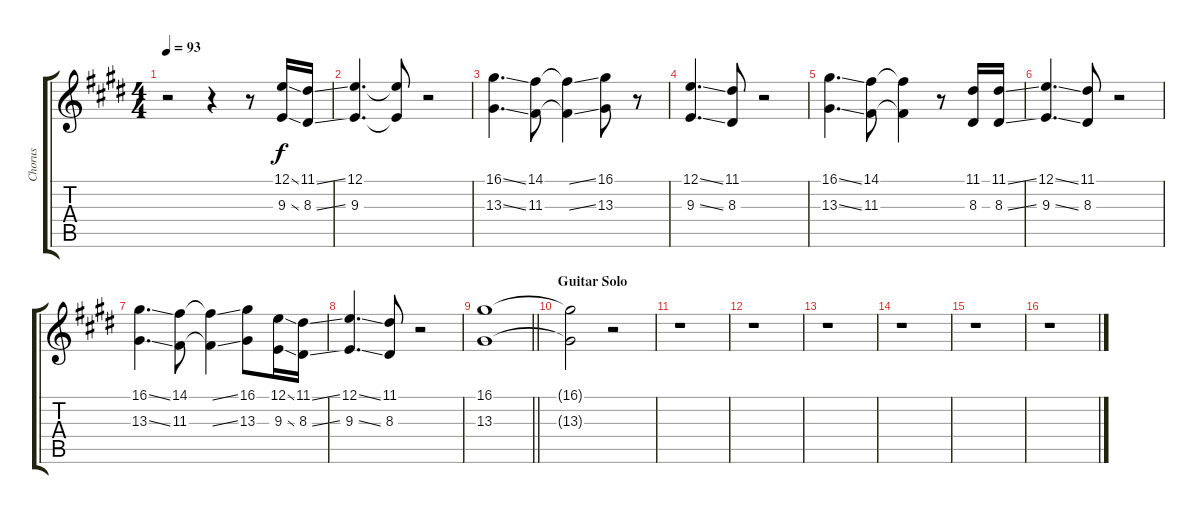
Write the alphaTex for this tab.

\track ("Chorus" "Chorus") {instrument lead6voice}
\staff {score tabs}
\tuning (E4 B3 G3 D3 A2 E2) {hide}
\ts (4 4)
\tempo 93
\clef g2
\ks e
r.2{dy f} r.4 r.8 (12.1{ss} 9.3{ss}).16 (11.1{ss} 8.3{ss}).16 |
(12.1 9.3).4{d} (12.1{t} 9.3{t}).8 r.2 |
(16.1{ss} 13.3{ss}).4{d} (14.1 11.3).8 (14.1{ss t} 11.3{ss t}).4 (16.1 13.3).8 r.8 |
(12.1{ss} 9.3{ss}).4{d} (11.1 8.3).8 r.2 |
(16.1{ss} 13.3{ss}).4{d} (14.1 11.3).8 (14.1{t} 11.3{t}).4 r.8 (11.1 8.3).16 (11.1{ss} 8.3{ss}).16 |
(12.1{ss} 9.3{ss}).4{d} (11.1 8.3).8 r.2 |
(16.1{ss} 13.3{ss}).4{d} (14.1 11.3).8 (14.1{ss t} 11.3{ss t}).4 (16.1 13.3).8 (12.1{ss} 9.3{ss}).16 (11.1{ss} 8.3{ss}).16 |
(12.1{ss} 9.3{ss}).4{d} (11.1 8.3).8 r.2 |
\barLineRight lightlight
(16.1 13.3).1 |
\section ("" "Guitar Solo")
(16.1{t} 13.3{t}).2 r.2 |
r.1 |
r.1 |
r.1 |
r.1 |
r.1 |
r.1
